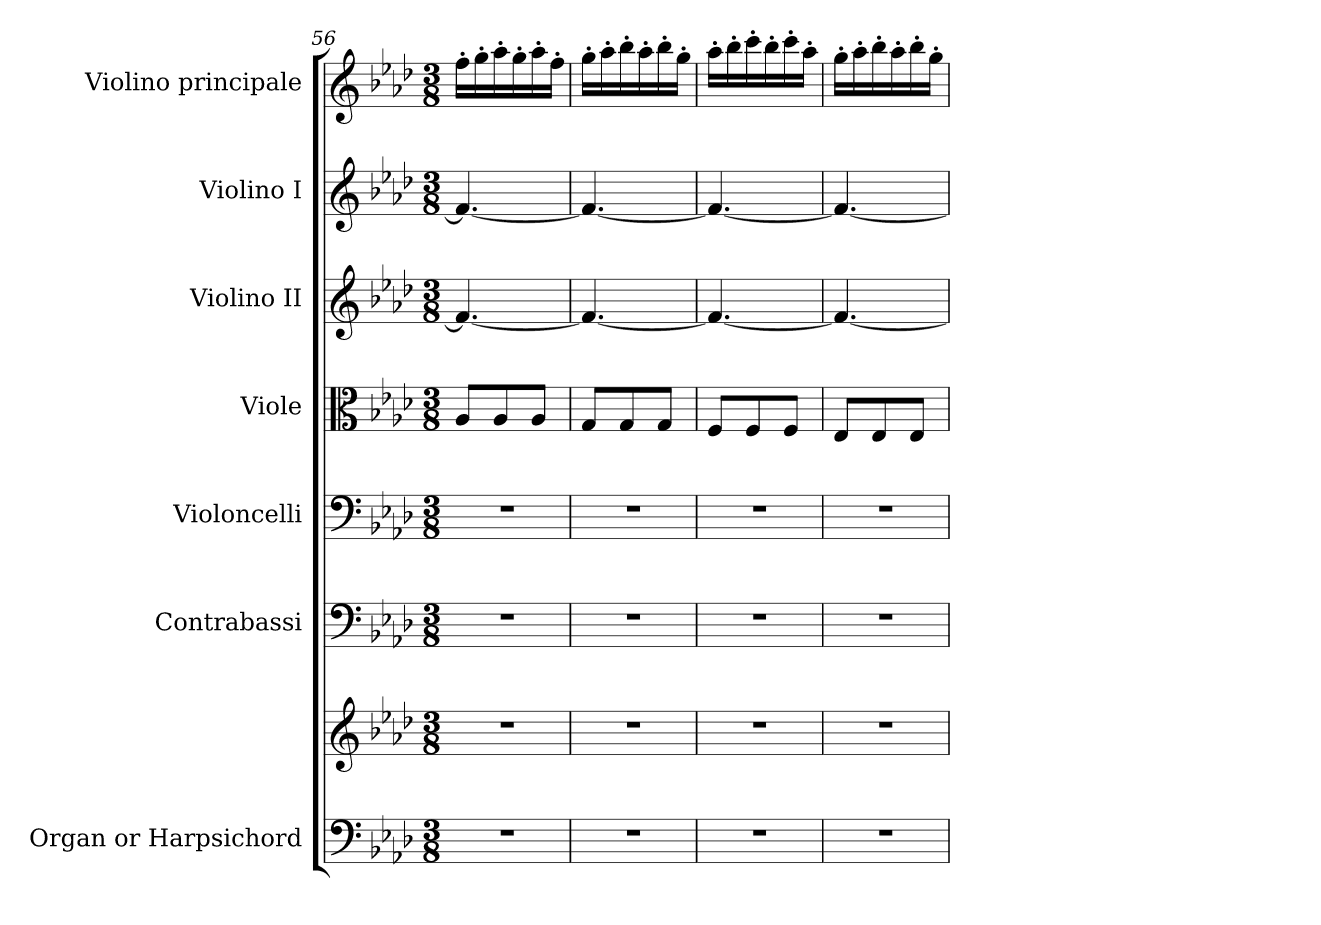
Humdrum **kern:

**kern	**kern	**kern	**kern	**kern	**kern	**kern	**kern
*part7	*part7	*part6	*part5	*part4	*part3	*part2	*part1
*staff8	*staff7	*staff6	*staff5	*staff4	*staff3	*staff2	*staff1
*I"Organ or Harpsichord	*	*I"Contrabassi	*I"Violoncelli	*I"Viole	*I"Violino II	*I"Violino I	*I"Violino principale
*I'Hch.	*	*I'Cbs.	*I'Vcl.	*I'Vle.	*I'Vln. II	*I'Vln. I	*I'Vln.
*clefF4	*clefG2	*clefF4	*clefF4	*clefC3	*clefG2	*clefG2	*clefG2
*	*	*ITrd7c12	*	*	*	*	*
*k[b-e-a-d-]	*k[b-e-a-d-]	*k[b-e-a-d-]	*k[b-e-a-d-]	*k[b-e-a-d-]	*k[b-e-a-d-]	*k[b-e-a-d-]	*k[b-e-a-d-]
*M3/8	*M3/8	*M3/8	*M3/8	*M3/8	*M3/8	*M3/8	*M3/8
=56	=56	=56	=56	=56	=56	=56	=56
4.r	4.r	4.r	4.r	8A-/L	4.f/_	4.f/_	16ff'\LL
.	.	.	.	.	.	.	16gg'\
.	.	.	.	8A-/	.	.	16aa-'\
.	.	.	.	.	.	.	16gg'\
.	.	.	.	8A-/J	.	.	16aa-'\
.	.	.	.	.	.	.	16ff'\JJ
=57	=57	=57	=57	=57	=57	=57	=57
4.r	4.r	4.r	4.r	8G/L	4.f/_	4.f/_	16gg'\LL
.	.	.	.	.	.	.	16aa-'\
.	.	.	.	8G/	.	.	16bb-'\
.	.	.	.	.	.	.	16aa-'\
.	.	.	.	8G/J	.	.	16bb-'\
.	.	.	.	.	.	.	16gg'\JJ
=58	=58	=58	=58	=58	=58	=58	=58
4.r	4.r	4.r	4.r	8F/L	4.f/_	4.f/_	16aa-'\LL
.	.	.	.	.	.	.	16bb-'\
.	.	.	.	8F/	.	.	16ccc'\
.	.	.	.	.	.	.	16bb-'\
.	.	.	.	8F/J	.	.	16ccc'\
.	.	.	.	.	.	.	16aa-'\JJ
=59	=59	=59	=59	=59	=59	=59	=59
4.r	4.r	4.r	4.r	8E-/L	4.f/_	4.f/_	16gg'\LL
.	.	.	.	.	.	.	16aa-'\
.	.	.	.	8E-/	.	.	16bb-'\
.	.	.	.	.	.	.	16aa-'\
.	.	.	.	8E-/J	.	.	16bb-'\
.	.	.	.	.	.	.	16gg'\JJ
=	=	=	=	=	=	=	=
*-	*-	*-	*-	*-	*-	*-	*-
